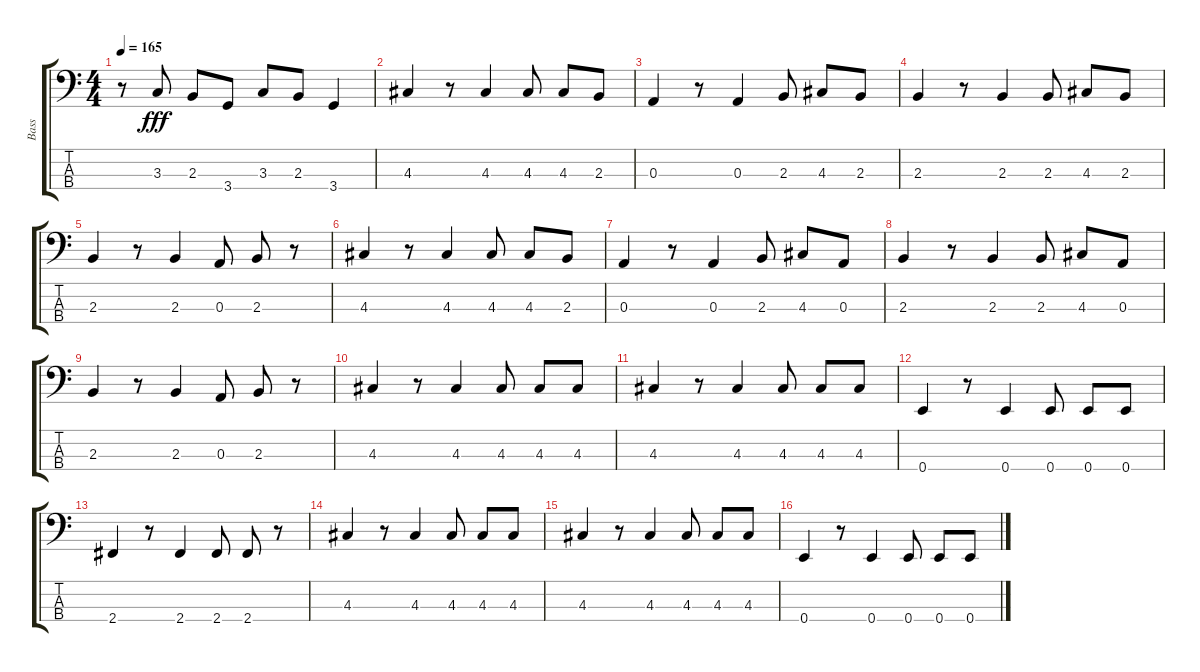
\track ("Bass" "Bass") {instrument slapbass1}
\staff {score tabs}
\tuning (G2 D2 A1 E1) {hide}
\ts (4 4)
\tempo 165
\clef f4
\ks c
r.8{dy fff} 3.3.8 2.3.8 3.4.8 3.3.8 2.3.8 3.4.4 |
4.3.4 r.8 4.3.4 4.3.8 4.3.8 2.3.8 |
0.3.4 r.8 0.3.4 2.3.8 4.3.8 2.3.8 |
2.3.4 r.8 2.3.4 2.3.8 4.3.8 2.3.8 |
2.3.4 r.8 2.3.4 0.3.8 2.3.8 r.8 |
4.3.4 r.8 4.3.4 4.3.8 4.3.8 2.3.8 |
0.3.4 r.8 0.3.4 2.3.8 4.3.8 0.3.8 |
2.3.4 r.8 2.3.4 2.3.8 4.3.8 0.3.8 |
2.3.4 r.8 2.3.4 0.3.8 2.3.8 r.8 |
4.3.4 r.8 4.3.4 4.3.8 4.3.8 4.3.8 |
4.3.4 r.8 4.3.4 4.3.8 4.3.8 4.3.8 |
0.4.4 r.8 0.4.4 0.4.8 0.4.8 0.4.8 |
2.4.4 r.8 2.4.4 2.4.8 2.4.8 r.8 |
4.3.4 r.8 4.3.4 4.3.8 4.3.8 4.3.8 |
4.3.4 r.8 4.3.4 4.3.8 4.3.8 4.3.8 |
0.4.4 r.8 0.4.4 0.4.8 0.4.8 0.4.8
